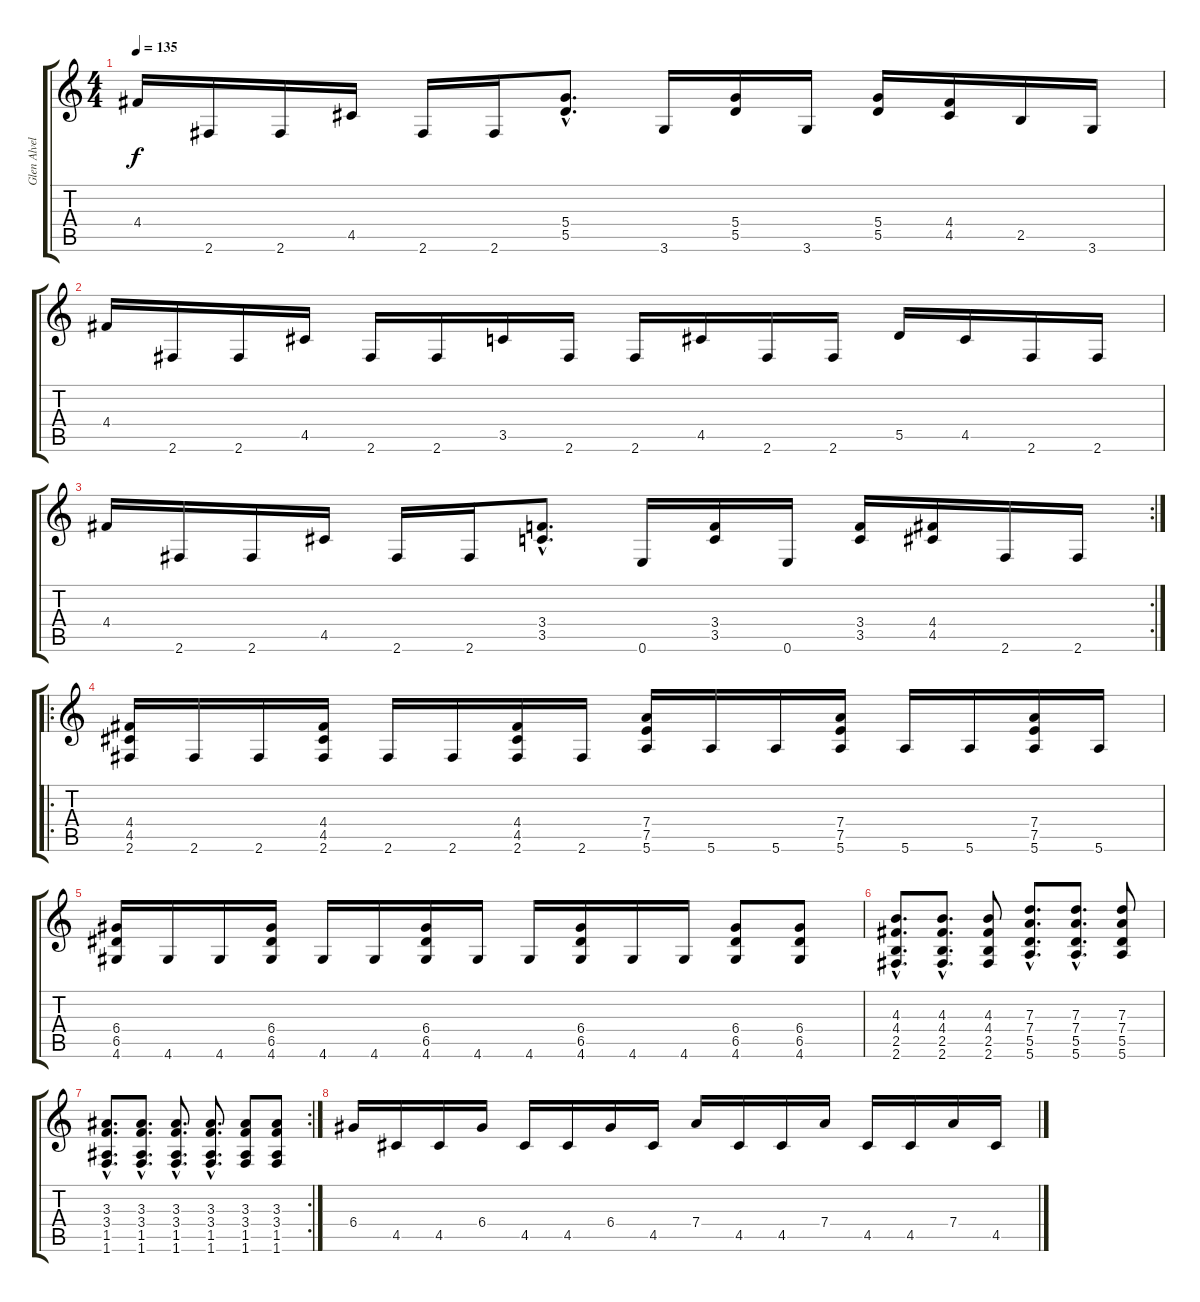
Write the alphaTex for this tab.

\track ("Glen Alvelais" "Glen Alvel") {instrument distortionguitar}
\staff {score tabs}
\tuning (E4 B3 G3 D3 A2 E2) {hide}
\ts (4 4)
\tempo 135
\clef g2
\ks c
4.4.16{dy f} 2.6.16 2.6.16 4.5.16 2.6.16 2.6.16 (5.4{hac} 5.5{hac}).8{d} 3.6.16 (5.4 5.5).16 3.6.16 (5.4 5.5).16 (4.4 4.5).16 2.5.16 3.6.16 |
4.4.16 2.6.16 2.6.16 4.5.16 2.6.16 2.6.16 3.5.16 2.6.16 2.6.16 4.5.16 2.6.16 2.6.16 5.5.16 4.5.16 2.6.16 2.6.16 |
\rc 2
4.4.16 2.6.16 2.6.16 4.5.16 2.6.16 2.6.16 (3.4{hac} 3.5{hac}).8{d} 0.6.16 (3.4 3.5).16 0.6.16 (3.4 3.5).16 (4.4 4.5).16 2.6.16 2.6.16 |
\ro
(4.4 4.5 2.6).16 2.6.16 2.6.16 (4.4 4.5 2.6).16 2.6.16 2.6.16 (4.4 4.5 2.6).16 2.6.16 (7.4 7.5 5.6).16 5.6.16 5.6.16 (7.4 7.5 5.6).16 5.6.16 5.6.16 (7.4 7.5 5.6).16 5.6.16 |
(6.4 6.5 4.6).16 4.6.16 4.6.16 (6.4 6.5 4.6).16 4.6.16 4.6.16 (6.4 6.5 4.6).16 4.6.16 4.6.16 (6.4 6.5 4.6).16 4.6.16 4.6.16 (6.4 6.5 4.6).8 (6.4 6.5 4.6).8 |
(4.3{hac} 4.4{hac} 2.5{hac} 2.6{hac}).8{d} (4.3{hac} 4.4{hac} 2.5{hac} 2.6{hac}).8{d} (4.3 4.4 2.5 2.6).8 (7.3{hac} 7.4{hac} 5.5{hac} 5.6{hac}).8{d} (7.3{hac} 7.4{hac} 5.5{hac} 5.6{hac}).8{d} (7.3 7.4 5.5 5.6).8 |
\rc 2
(3.3{hac} 3.4{hac} 1.5{hac} 1.6{hac}).8{d} (3.3{hac} 3.4{hac} 1.5{hac} 1.6{hac}).8{d} (3.3{hac} 3.4{hac} 1.5{hac} 1.6{hac}).8{d} (3.3{hac} 3.4{hac} 1.5{hac} 1.6{hac}).8{d} (3.3 3.4 1.5 1.6).8 (3.3 3.4 1.5 1.6).8 |
6.4.16 4.5.16 4.5.16 6.4.16 4.5.16 4.5.16 6.4.16 4.5.16 7.4.16 4.5.16 4.5.16 7.4.16 4.5.16 4.5.16 7.4.16 4.5.16
